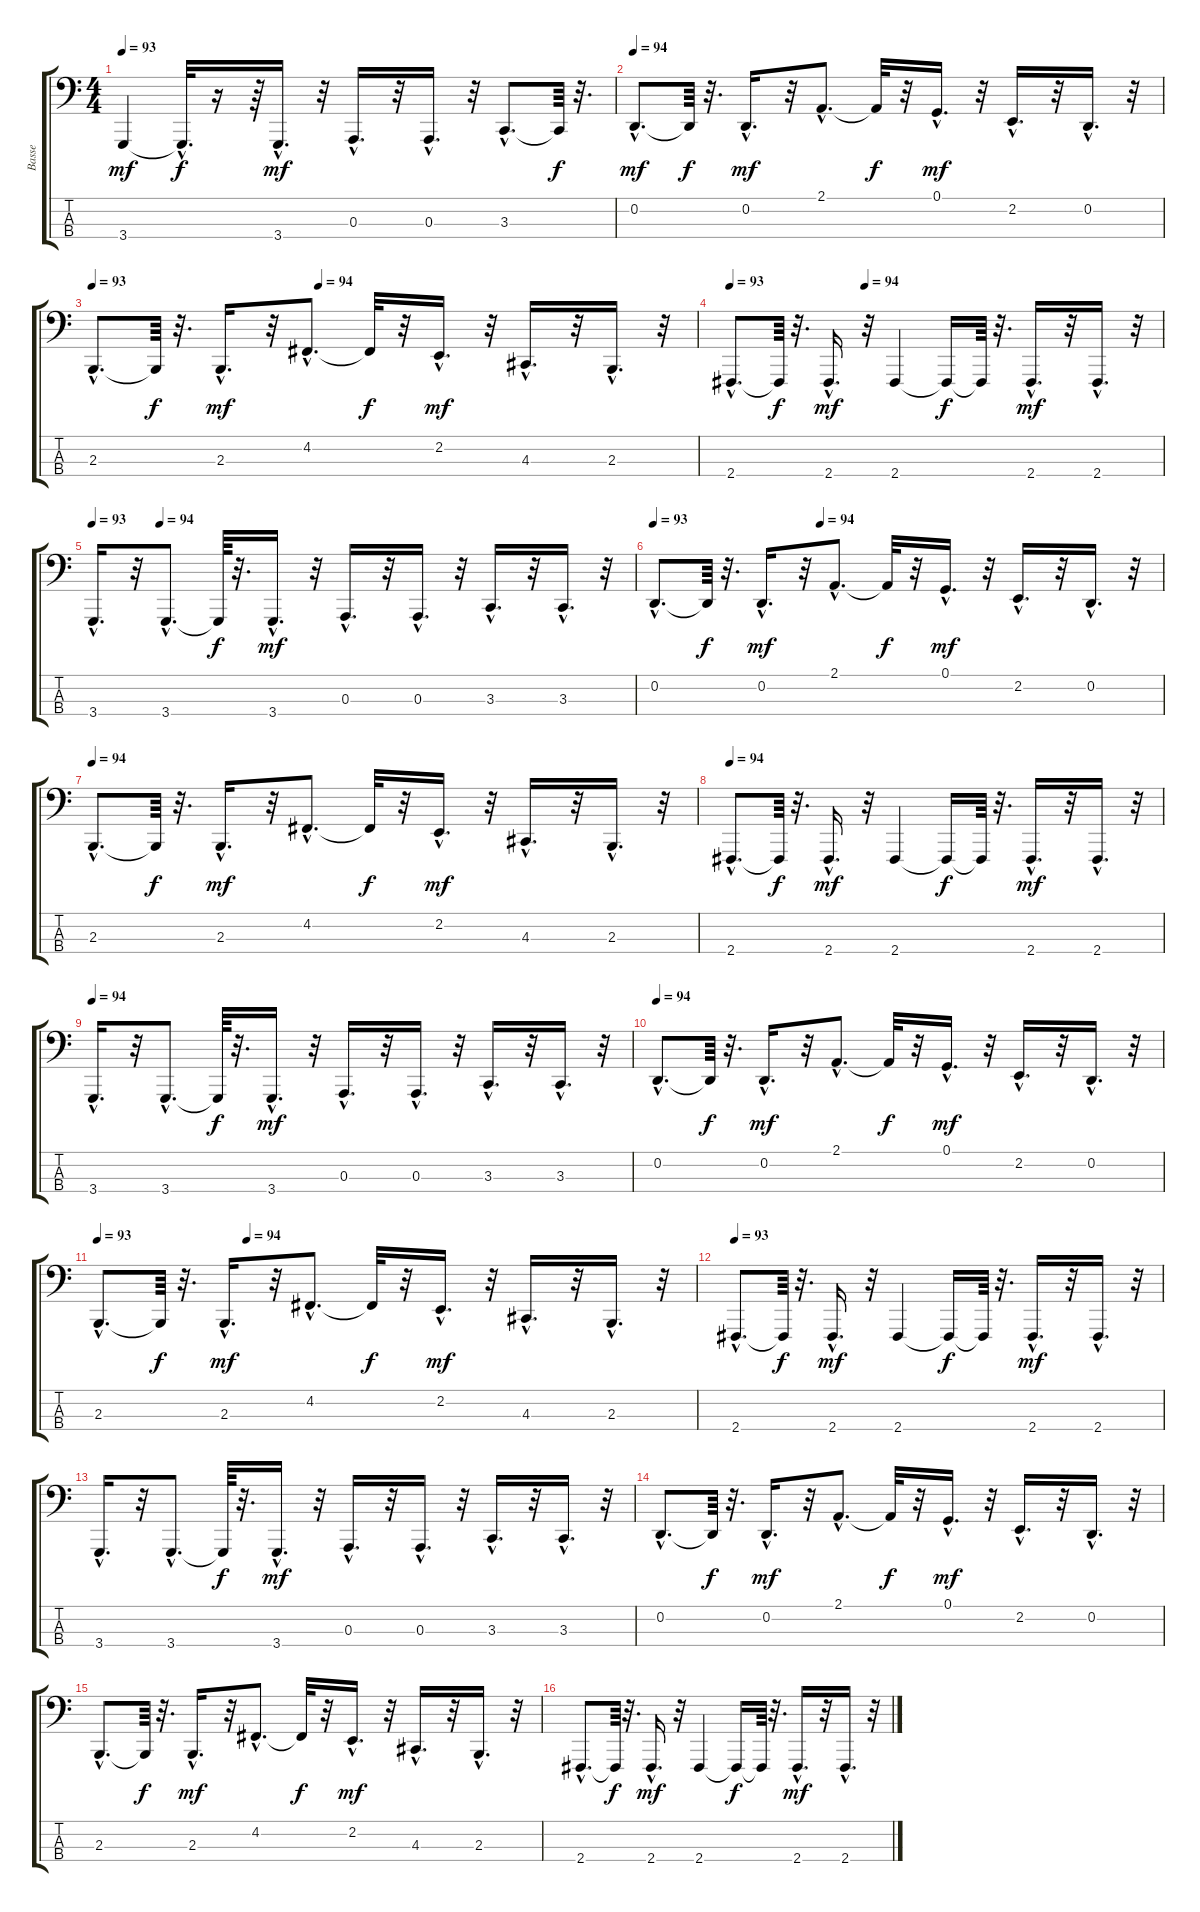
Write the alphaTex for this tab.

\track ("Basse" "Basse") {instrument woodblock}
\staff {score tabs}
\tuning (G2 D2 A1 E1) {hide}
\ts (4 4)
\tempo 93
\clef f4
\ks c
3.4.4{dy mf} 3.4{hac t}.32{d dy f} r.16 r.64 3.4{hac}.16{d dy mf} r.32 0.3{hac}.16{d} r.32 0.3{hac}.16{d} r.32 3.3{hac}.8{d} 3.3{t}.64{dy f} r.32{d} |
\tempo 94
0.2{hac}.8{d dy mf} 0.2{t}.64{dy f} r.32{d} 0.2{hac}.16{d dy mf} r.32 2.1{hac}.8{d} 2.1{t}.32{dy f} r.32 0.1{hac}.16{d dy mf} r.32 2.2{hac}.16{d} r.32 0.2{hac}.16{d} r.32 |
\tempo 93
\tempo (94 0.375)
2.3{hac}.8{d} 2.3{t}.64{dy f} r.32{d} 2.3{hac}.16{d dy mf} r.32 4.2{hac}.8{d} 4.2{t}.32{dy f} r.32 2.2{hac}.16{d dy mf} r.32 4.3{hac}.16{d} r.32 2.3{hac}.16{d} r.32 |
\tempo 93
\tempo (94 0.3125)
2.4{hac}.8{d} 2.4{t}.64{dy f} r.32{d} 2.4{hac}.16{d dy mf} r.32 2.4.4 2.4{t}.16{dy f} 2.4{t}.64 r.32{d} 2.4{hac}.16{d dy mf} r.32 2.4{hac}.16{d} r.32 |
\tempo 93
\tempo (94 0.125)
3.4{hac}.16{d} r.32 3.4{hac}.8{d} 3.4{t}.64{dy f} r.32{d} 3.4{hac}.16{d dy mf} r.32 0.3{hac}.16{d} r.32 0.3{hac}.16{d} r.32 3.3{hac}.16{d} r.32 3.3{hac}.16{d} r.32 |
\tempo 93
\tempo (94 0.328125)
0.2{hac}.8{d} 0.2{t}.64{dy f} r.32{d} 0.2{hac}.16{d dy mf} r.32 2.1{hac}.8{d} 2.1{t}.32{dy f} r.32 0.1{hac}.16{d dy mf} r.32 2.2{hac}.16{d} r.32 0.2{hac}.16{d} r.32 |
\tempo 94
2.3{hac}.8{d} 2.3{t}.64{dy f} r.32{d} 2.3{hac}.16{d dy mf} r.32 4.2{hac}.8{d} 4.2{t}.32{dy f} r.32 2.2{hac}.16{d dy mf} r.32 4.3{hac}.16{d} r.32 2.3{hac}.16{d} r.32 |
\tempo 94
2.4{hac}.8{d} 2.4{t}.64{dy f} r.32{d} 2.4{hac}.16{d dy mf} r.32 2.4.4 2.4{t}.16{dy f} 2.4{t}.64 r.32{d} 2.4{hac}.16{d dy mf} r.32 2.4{hac}.16{d} r.32 |
\tempo 94
3.4{hac}.16{d} r.32 3.4{hac}.8{d} 3.4{t}.64{dy f} r.32{d} 3.4{hac}.16{d dy mf} r.32 0.3{hac}.16{d} r.32 0.3{hac}.16{d} r.32 3.3{hac}.16{d} r.32 3.3{hac}.16{d} r.32 |
\tempo 94
0.2{hac}.8{d} 0.2{t}.64{dy f} r.32{d} 0.2{hac}.16{d dy mf} r.32 2.1{hac}.8{d} 2.1{t}.32{dy f} r.32 0.1{hac}.16{d dy mf} r.32 2.2{hac}.16{d} r.32 0.2{hac}.16{d} r.32 |
\tempo 93
\tempo (94 0.25)
2.3{hac}.8{d} 2.3{t}.64{dy f} r.32{d} 2.3{hac}.16{d dy mf} r.32 4.2{hac}.8{d} 4.2{t}.32{dy f} r.32 2.2{hac}.16{d dy mf} r.32 4.3{hac}.16{d} r.32 2.3{hac}.16{d} r.32 |
\tempo 93
2.4{hac}.8{d} 2.4{t}.64{dy f} r.32{d} 2.4{hac}.16{d dy mf} r.32 2.4.4 2.4{t}.16{dy f} 2.4{t}.64 r.32{d} 2.4{hac}.16{d dy mf} r.32 2.4{hac}.16{d} r.32 |
3.4{hac}.16{d} r.32 3.4{hac}.8{d} 3.4{t}.64{dy f} r.32{d} 3.4{hac}.16{d dy mf} r.32 0.3{hac}.16{d} r.32 0.3{hac}.16{d} r.32 3.3{hac}.16{d} r.32 3.3{hac}.16{d} r.32 |
0.2{hac}.8{d} 0.2{t}.64{dy f} r.32{d} 0.2{hac}.16{d dy mf} r.32 2.1{hac}.8{d} 2.1{t}.32{dy f} r.32 0.1{hac}.16{d dy mf} r.32 2.2{hac}.16{d} r.32 0.2{hac}.16{d} r.32 |
2.3{hac}.8{d} 2.3{t}.64{dy f} r.32{d} 2.3{hac}.16{d dy mf} r.32 4.2{hac}.8{d} 4.2{t}.32{dy f} r.32 2.2{hac}.16{d dy mf} r.32 4.3{hac}.16{d} r.32 2.3{hac}.16{d} r.32 |
2.4{hac}.8{d} 2.4{t}.64{dy f} r.32{d} 2.4{hac}.16{d dy mf} r.32 2.4.4 2.4{t}.16{dy f} 2.4{t}.64 r.32{d} 2.4{hac}.16{d dy mf} r.32 2.4{hac}.16{d} r.32
